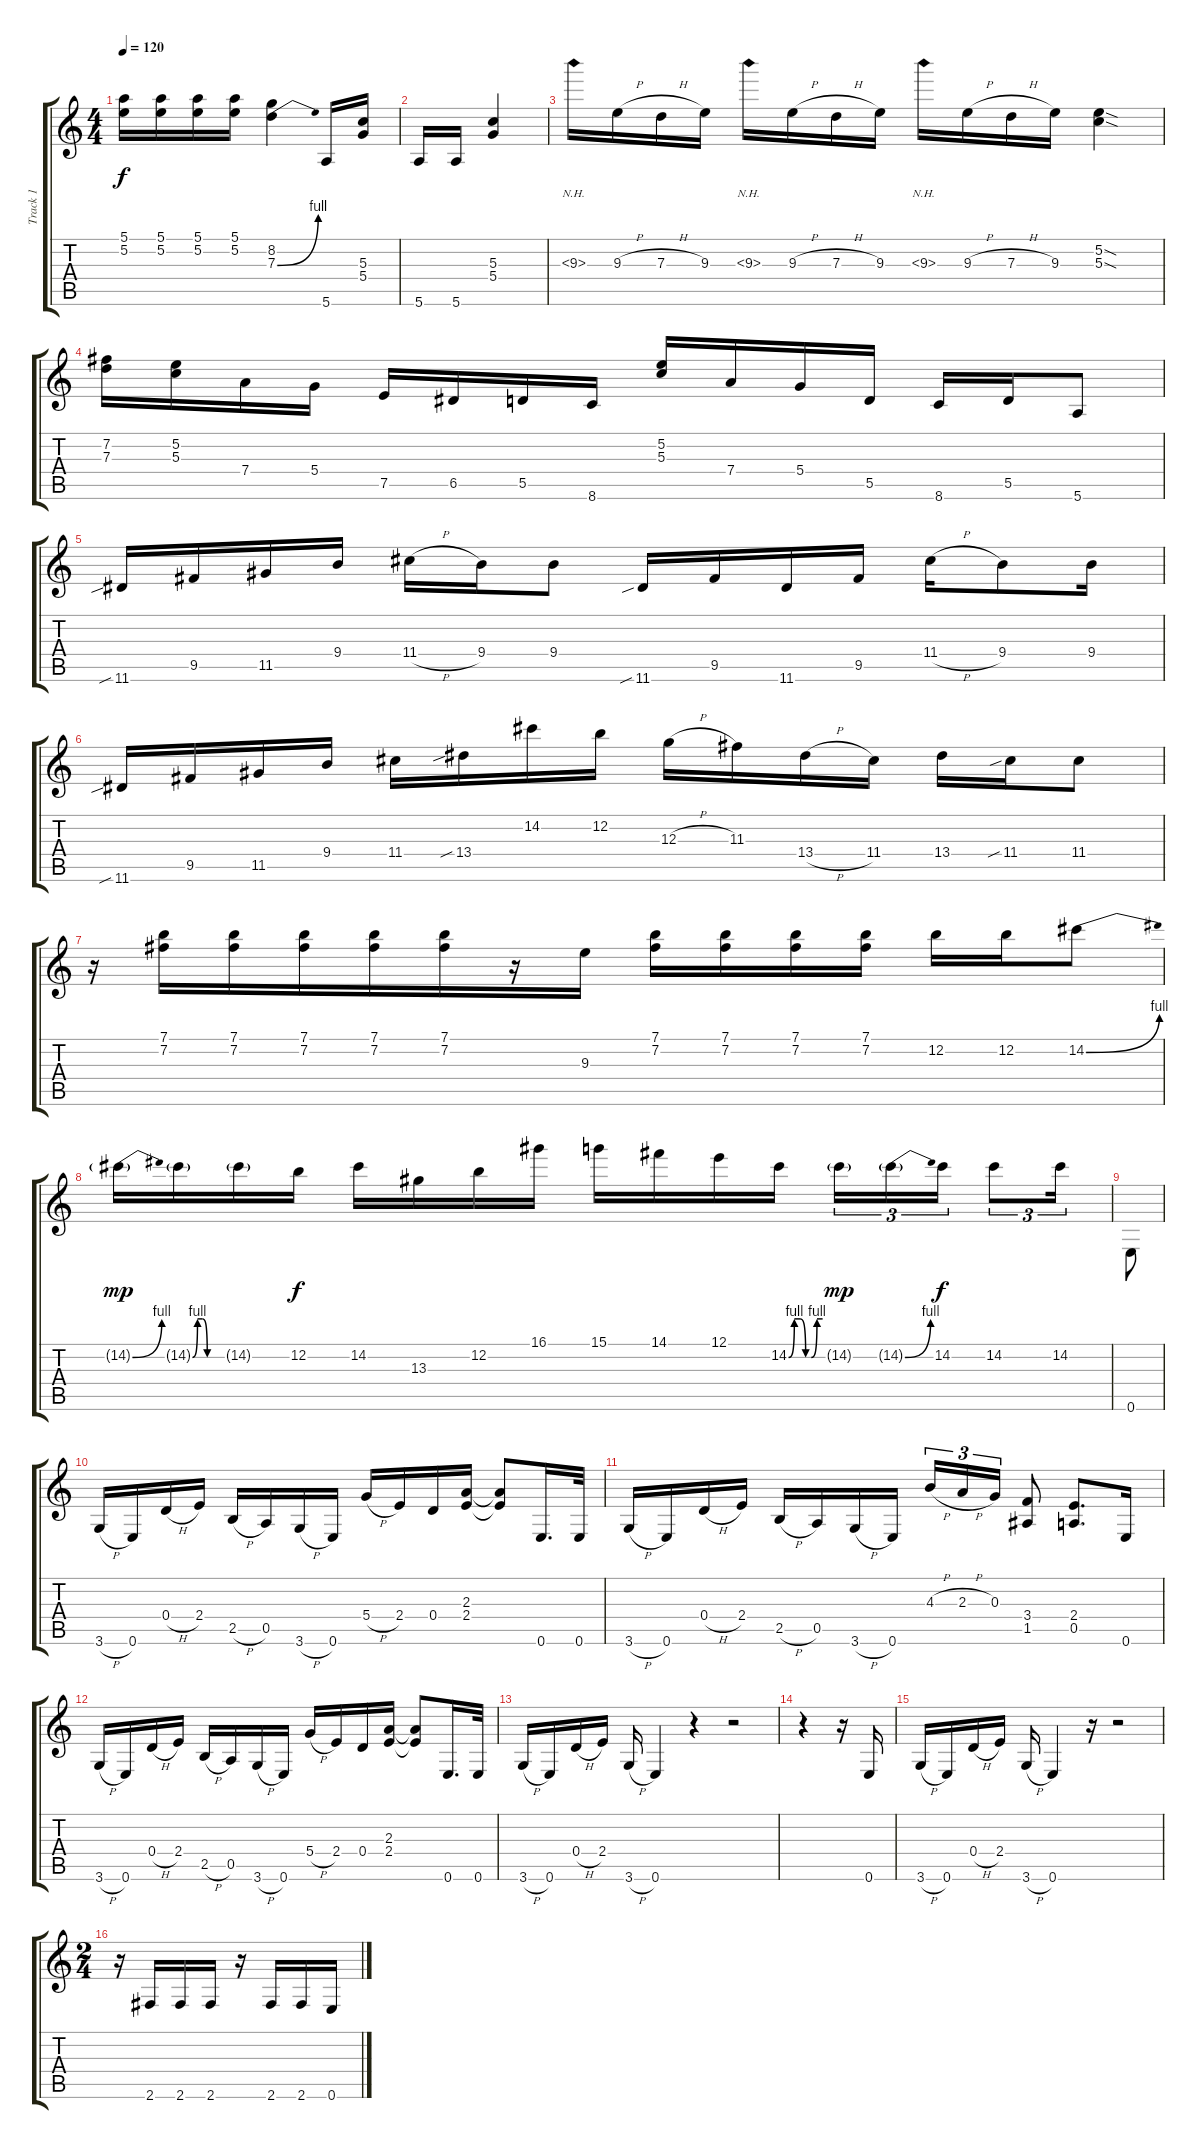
\track ("Track 1" "Track 1") {instrument electricguitarclean}
\staff {score tabs}
\tuning (E4 B3 G3 D3 A2 E2) {hide}
\ts (4 4)
\tempo 120
\clef g2
\ks c
(5.1 5.2).16{dy f} (5.1 5.2).16 (5.1 5.2).16 (5.1 5.2).16 (8.2 7.3{be (bend 0 0 60 4)}).4 5.6.16 (5.3 5.4).16 |
5.6.16{beam Up} 5.6.16{beam Up} (5.3 5.4).4 |
9.3{nh}.16{beam Down} 9.3{h}.16{beam Down beam merge} 7.3{h}.16{beam Down} 9.3.16{beam Down} 9.3{nh}.16 9.3{h}.16 7.3{h}.16 9.3.16 9.3{nh}.16 9.3{h}.16 7.3{h}.16 9.3.16 (5.2{sod} 5.3{sod}).4 |
(7.2 7.3).16 (5.2 5.3).16 7.4.16 5.4.16 7.5.16 6.5.16 5.5.16 8.6.16 (5.2 5.3).16 7.4.16 5.4.16 5.5.16 8.6.16 5.5.16 5.6.8 |
11.6{sib}.16 9.5.16{beam merge} 11.5.16 9.4.16 11.4{h}.16 9.4.16 9.4.8 11.6{sib}.16 9.5.16 11.6.16 9.5.16 11.4{h}.16 9.4.8 9.4.16 |
11.6{sib}.16 9.5.16 11.5.16 9.4.16 11.4.16 13.4{sib}.16 14.2.16 12.2.16 12.3{h}.16 11.3.16 13.4{h}.16 11.4.16 13.4.16 11.4{sib}.16 11.4.8 |
r.16 (7.1 7.2).16{beam merge} (7.1 7.2).16 (7.1 7.2).16{beam merge} (7.1 7.2).16 (7.1 7.2).16 r.16 9.3.16 (7.1 7.2).16 (7.1 7.2).16 (7.1 7.2).16 (7.1 7.2).16 12.2.16 12.2.16 14.2{be (bend 0 0 60 4)}.8 |
14.2{be (bend 0 0 60 4) g}.16{dy mp} 14.2{be (custom 0 0 10 4 20 4 30 0 60 0) g}.16 14.2{g}.16 12.2.16{dy f} 14.2.16 13.3.16 12.2.16 16.1.16 15.1.16 14.1.16 12.1.16 14.2{be (custom 0 0 10 4 20 4 30 0 40 0 50 4 60 4)}.16 14.2{g}.16{tu (3 2) dy mp} 14.2{be (bend 0 0 60 4) g}.16{tu (3 2)} 14.2.16{tu (3 2) dy f} 14.2.8{tu (3 2)} 14.2.16{tu (3 2)} |
0.6.8{beam Down} |
3.6{h}.16 0.6.16 0.4{h}.16 2.4.16 2.5{h}.16 0.5.16 3.6{h}.16 0.6.16 5.4{h}.16 2.4.16 0.4.16 (2.3 2.4).16 (2.3{t} 2.4{t}).8 0.6.16{d} 0.6.32 |
3.6{h}.16 0.6.16 0.4{h}.16 2.4.16 2.5{h}.16 0.5.16 3.6{h}.16 0.6.16 4.3{h}.16{tu (3 2)} 2.3{h}.16{tu (3 2)} 0.3.16{tu (3 2)} (3.4 1.5).8 (2.4 0.5).8{d} 0.6.16 |
3.6{h}.16 0.6.16 0.4{h}.16 2.4.16 2.5{h}.16 0.5.16 3.6{h}.16 0.6.16 5.4{h}.16 2.4.16 0.4.16 (2.3 2.4).16 (2.3{t} 2.4{t}).8 0.6.16{d} 0.6.32 |
3.6{h}.16 0.6.16 0.4{h}.16 2.4.16 3.6{h}.16 0.6.4 r.4 r.2 |
r.4 r.16 0.6.16 |
3.6{h}.16 0.6.16 0.4{h}.16 2.4.16 3.6{h}.16 0.6.4 r.16 r.2 |
\ts (2 4)
r.16 2.6.16 2.6.16 2.6.16 r.16 2.6.16 2.6.16 0.6.16
